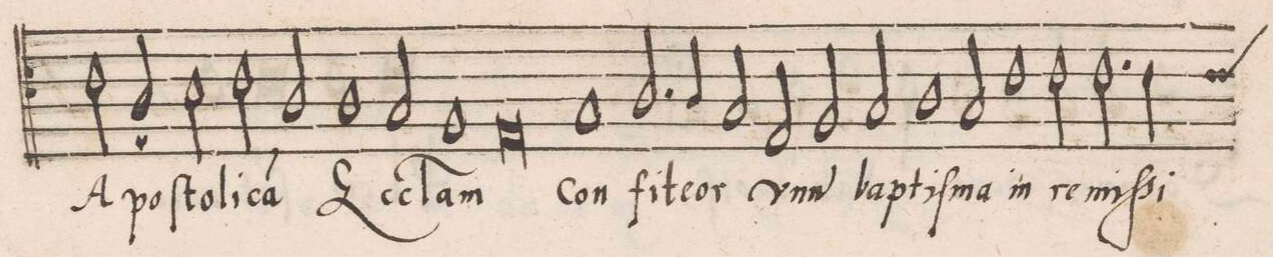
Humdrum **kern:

**kern	**text
*I"TENOR	*
*clefC4	*
*k[]	*
*met(C|)	*
*M2/1	*
2c\	A-
2A/	-po-
=129-	=129-
2B\	-ſto-
2c\	-li-
2A/	-ca(m)
1A\	Ec-
=130-	=130-
2G/	-cl(e-
1F/	-si)-
=131-	=131-
0E/	-am
=132-	=132-
1G/	Con-
2.A/	-fi-
4A/	-te-
=133-	=133-
2G/	-or
2E/	v-
2F/	-nu(m)
2G/	bap-
=134-	=134-
1A\	-tiſ-
2G/	-ma
1c\	in
=135-	=135-
2c\	re-
2.c\	-miſ-
*custos:c	*
4c\	-si-
=136-	=136-
*-	*-
